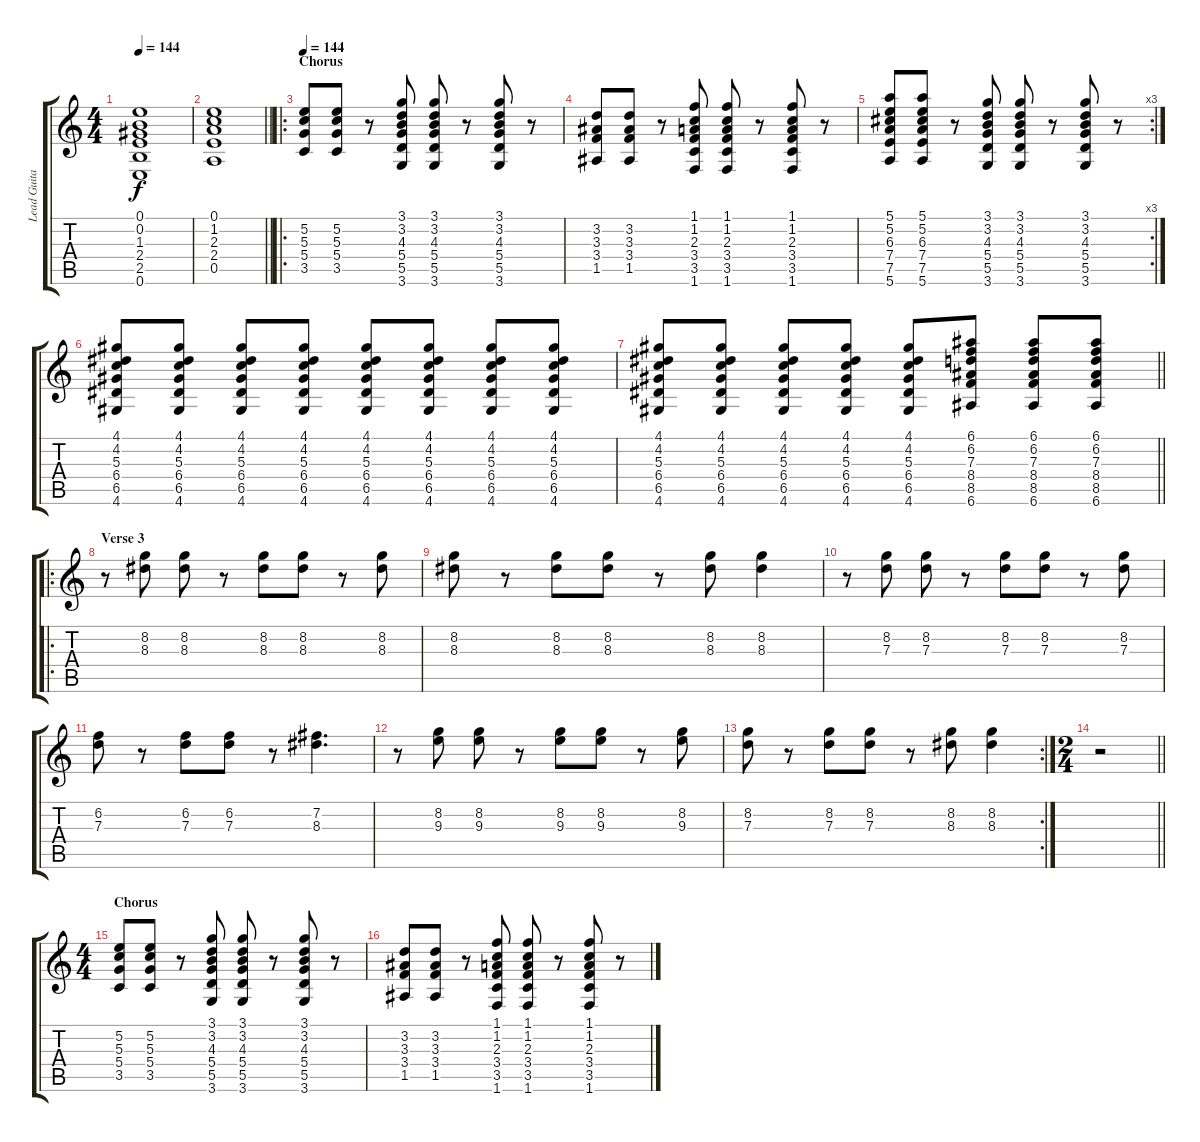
\track ("Lead Guitar" "Lead Guita") {instrument distortionguitar}
\staff {score tabs}
\tuning (E4 B3 G3 D3 A2 E2) {hide}
\ts (4 4)
\tempo 144
\clef g2
\ks c
(0.1 0.2 1.3 2.4 2.5 0.6).1{dy f} |
\barLineRight lightlight
(0.1 1.2 2.3 2.4 0.5).1 |
\ro
\section ("" "Chorus")
\tempo 144
(5.2 5.3 5.4 3.5).8 (5.2 5.3 5.4 3.5).8 r.8 (3.1 3.2 4.3 5.4 5.5 3.6).8 (3.1 3.2 4.3 5.4 5.5 3.6).8 r.8 (3.1 3.2 4.3 5.4 5.5 3.6).8 r.8 |
(3.2 3.3 3.4 1.5).8 (3.2 3.3 3.4 1.5).8 r.8 (1.1 1.2 2.3 3.4 3.5 1.6).8 (1.1 1.2 2.3 3.4 3.5 1.6).8 r.8 (1.1 1.2 2.3 3.4 3.5 1.6).8 r.8 |
\rc 3
(5.1 5.2 6.3 7.4 7.5 5.6).8 (5.1 5.2 6.3 7.4 7.5 5.6).8 r.8 (3.1 3.2 4.3 5.4 5.5 3.6).8 (3.1 3.2 4.3 5.4 5.5 3.6).8 r.8 (3.1 3.2 4.3 5.4 5.5 3.6).8 r.8 |
(4.1 4.2 5.3 6.4 6.5 4.6).8 (4.1 4.2 5.3 6.4 6.5 4.6).8 (4.1 4.2 5.3 6.4 6.5 4.6).8 (4.1 4.2 5.3 6.4 6.5 4.6).8 (4.1 4.2 5.3 6.4 6.5 4.6).8 (4.1 4.2 5.3 6.4 6.5 4.6).8 (4.1 4.2 5.3 6.4 6.5 4.6).8 (4.1 4.2 5.3 6.4 6.5 4.6).8 |
\barLineRight lightlight
(4.1 4.2 5.3 6.4 6.5 4.6).8 (4.1 4.2 5.3 6.4 6.5 4.6).8 (4.1 4.2 5.3 6.4 6.5 4.6).8 (4.1 4.2 5.3 6.4 6.5 4.6).8 (4.1 4.2 5.3 6.4 6.5 4.6).8 (6.1 6.2 7.3 8.4 8.5 6.6).8 (6.1 6.2 7.3 8.4 8.5 6.6).8 (6.1 6.2 7.3 8.4 8.5 6.6).8 |
\ro
\section ("" "Verse 3")
r.8 (8.2 8.3).8 (8.2 8.3).8 r.8 (8.2 8.3).8 (8.2 8.3).8 r.8 (8.2 8.3).8 |
(8.2 8.3).8 r.8 (8.2 8.3).8 (8.2 8.3).8 r.8 (8.2 8.3).8 (8.2 8.3).4 |
r.8 (8.2 7.3).8 (8.2 7.3).8 r.8 (8.2 7.3).8 (8.2 7.3).8 r.8 (8.2 7.3).8 |
(6.2 7.3).8 r.8 (6.2 7.3).8 (6.2 7.3).8 r.8 (7.2 8.3).4{d} |
r.8 (8.2 9.3).8 (8.2 9.3).8 r.8 (8.2 9.3).8 (8.2 9.3).8 r.8 (8.2 9.3).8 |
\rc 2
(8.2 7.3).8 r.8 (8.2 7.3).8 (8.2 7.3).8 r.8 (8.2 8.3).8 (8.2 8.3).4 |
\ts (2 4)
\barLineRight lightlight
r.2 |
\ts (4 4)
\section ("" "Chorus")
(5.2 5.3 5.4 3.5).8 (5.2 5.3 5.4 3.5).8 r.8 (3.1 3.2 4.3 5.4 5.5 3.6).8 (3.1 3.2 4.3 5.4 5.5 3.6).8 r.8 (3.1 3.2 4.3 5.4 5.5 3.6).8 r.8 |
(3.2 3.3 3.4 1.5).8 (3.2 3.3 3.4 1.5).8 r.8 (1.1 1.2 2.3 3.4 3.5 1.6).8 (1.1 1.2 2.3 3.4 3.5 1.6).8 r.8 (1.1 1.2 2.3 3.4 3.5 1.6).8 r.8
